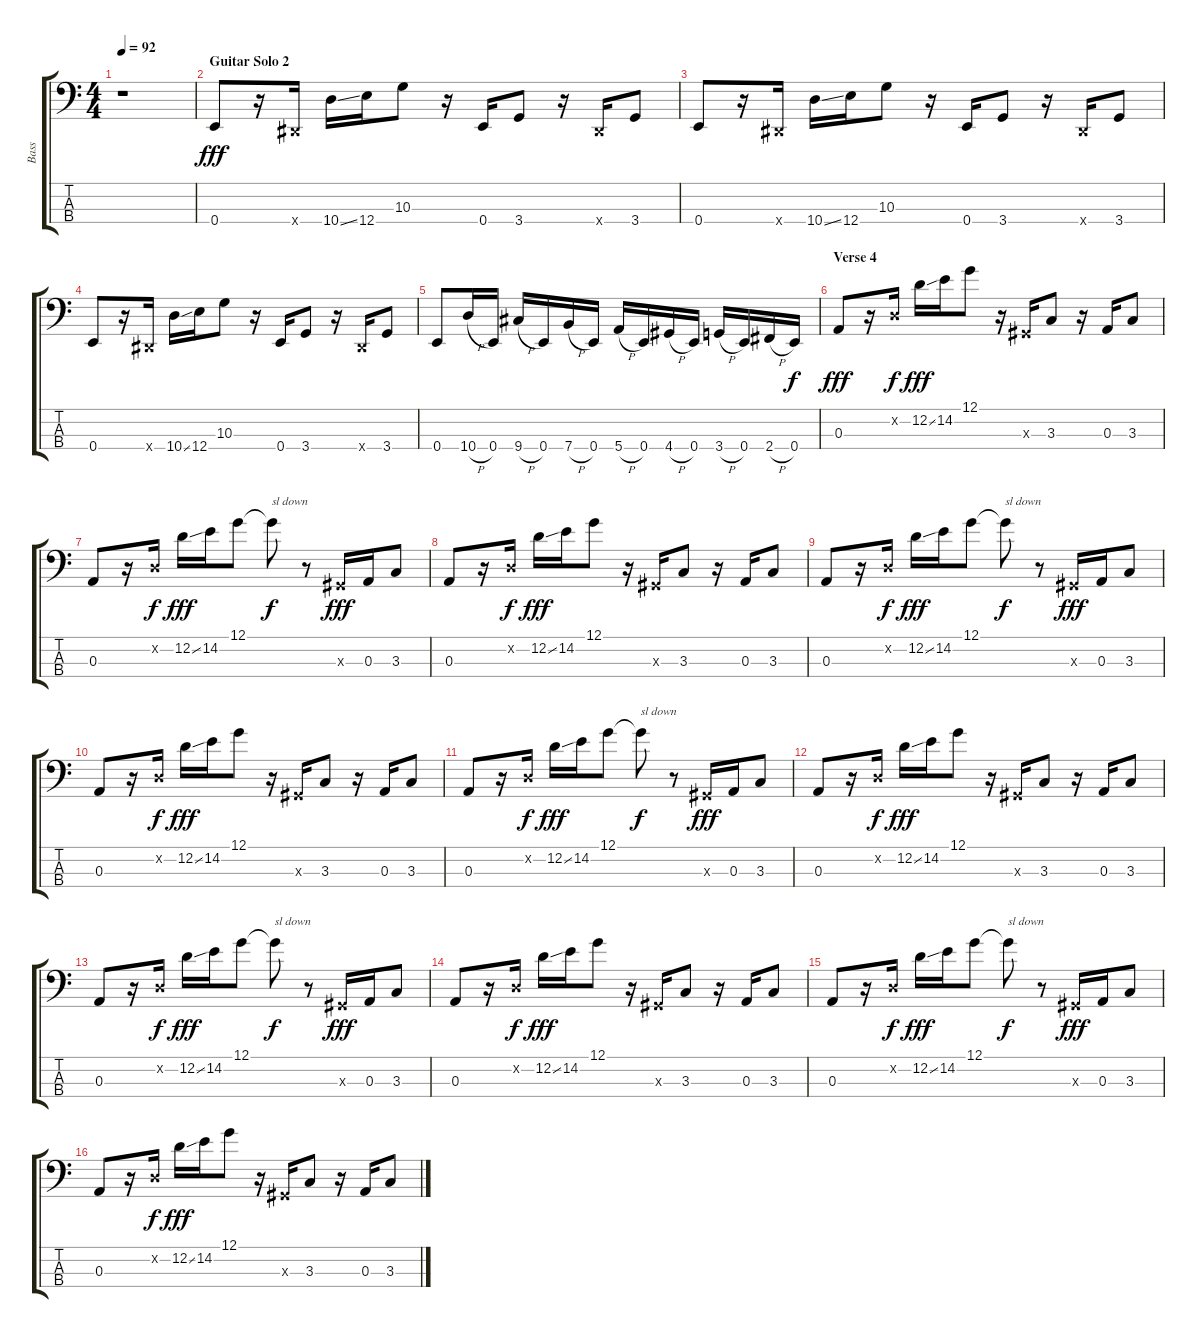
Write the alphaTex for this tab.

\track ("Bass" "Bass") {instrument electricbassfinger}
\staff {score tabs}
\tuning (G2 D2 A1 E1) {hide}
\ts (4 4)
\tempo 92
\clef f4
\ks c
r.1{dy fff} |
\section ("" "Guitar Solo 2")
0.4.8 r.16 -1.4{x}.16 10.4{ss}.16 12.4.16 10.3.8 r.16 0.4.16 3.4.8 r.16 -1.4{x}.16 3.4.8 |
0.4.8 r.16 -1.4{x}.16 10.4{ss}.16 12.4.16 10.3.8 r.16 0.4.16 3.4.8 r.16 -1.4{x}.16 3.4.8 |
0.4.8 r.16 -1.4{x}.16 10.4{ss}.16 12.4.16 10.3.8 r.16 0.4.16 3.4.8 r.16 -1.4{x}.16 3.4.8 |
0.4.8 10.4{h}.16 0.4.16 9.4{h}.16 0.4.16 7.4{h}.16 0.4.16 5.4{h}.16 0.4.16 4.4{h}.16 0.4.16 3.4{h}.16 0.4.16 2.4{h}.16 0.4.16{dy f} |
\section ("" "Verse 4")
0.3.8{dy fff} r.16 0.2{x}.16{dy f} 12.2{ss}.16{dy fff} 14.2.16 12.1.8 r.16 -1.3{x}.16 3.3.8 r.16 0.3.16 3.3.8 |
0.3.8 r.16 0.2{x}.16{dy f} 12.2{ss}.16{dy fff} 14.2.16 12.1.8 12.1{t}.8{txt "sl down" dy f} r.8 -1.3{x}.16{dy fff} 0.3.16 3.3.8 |
0.3.8 r.16 0.2{x}.16{dy f} 12.2{ss}.16{dy fff} 14.2.16 12.1.8 r.16 -1.3{x}.16 3.3.8 r.16 0.3.16 3.3.8 |
0.3.8 r.16 0.2{x}.16{dy f} 12.2{ss}.16{dy fff} 14.2.16 12.1.8 12.1{t}.8{txt "sl down" dy f} r.8 -1.3{x}.16{dy fff} 0.3.16 3.3.8 |
0.3.8 r.16 0.2{x}.16{dy f} 12.2{ss}.16{dy fff} 14.2.16 12.1.8 r.16 -1.3{x}.16 3.3.8 r.16 0.3.16 3.3.8 |
0.3.8 r.16 0.2{x}.16{dy f} 12.2{ss}.16{dy fff} 14.2.16 12.1.8 12.1{t}.8{txt "sl down" dy f} r.8 -1.3{x}.16{dy fff} 0.3.16 3.3.8 |
0.3.8 r.16 0.2{x}.16{dy f} 12.2{ss}.16{dy fff} 14.2.16 12.1.8 r.16 -1.3{x}.16 3.3.8 r.16 0.3.16 3.3.8 |
0.3.8 r.16 0.2{x}.16{dy f} 12.2{ss}.16{dy fff} 14.2.16 12.1.8 12.1{t}.8{txt "sl down" dy f} r.8 -1.3{x}.16{dy fff} 0.3.16 3.3.8 |
0.3.8 r.16 0.2{x}.16{dy f} 12.2{ss}.16{dy fff} 14.2.16 12.1.8 r.16 -1.3{x}.16 3.3.8 r.16 0.3.16 3.3.8 |
0.3.8 r.16 0.2{x}.16{dy f} 12.2{ss}.16{dy fff} 14.2.16 12.1.8 12.1{t}.8{txt "sl down" dy f} r.8 -1.3{x}.16{dy fff} 0.3.16 3.3.8 |
0.3.8 r.16 0.2{x}.16{dy f} 12.2{ss}.16{dy fff} 14.2.16 12.1.8 r.16 -1.3{x}.16 3.3.8 r.16 0.3.16 3.3.8
